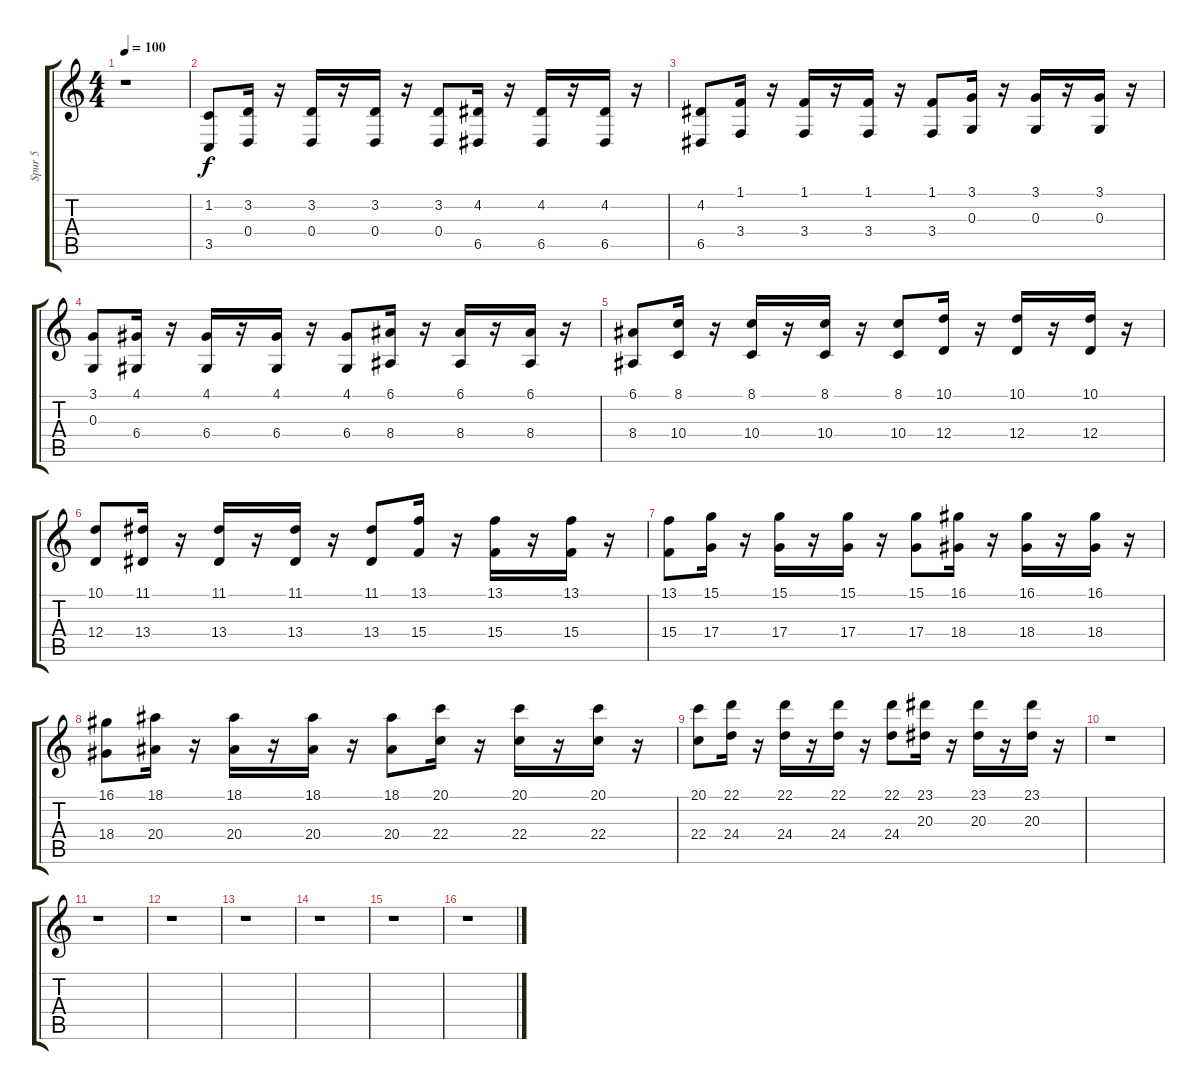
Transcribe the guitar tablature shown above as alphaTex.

\track ("Spur 5" "Spur 5") {instrument stringensemble1}
\staff {score tabs}
\tuning (E4 B3 G3 D3 A2 E2) {hide}
\ts (4 4)
\tempo 100
\clef g2
\ks c
r.1{dy f} |
(1.2 3.5).8 (3.2 0.4).16 r.16 (3.2 0.4).16 r.16 (3.2 0.4).16 r.16 (3.2 0.4).8 (4.2 6.5).16 r.16 (4.2 6.5).16 r.16 (4.2 6.5).16 r.16 |
(4.2 6.5).8 (1.1 3.4).16 r.16 (1.1 3.4).16 r.16 (1.1 3.4).16 r.16 (1.1 3.4).8 (3.1 0.3).16 r.16 (3.1 0.3).16 r.16 (3.1 0.3).16 r.16 |
(3.1 0.3).8 (4.1 6.4).16 r.16 (4.1 6.4).16 r.16 (4.1 6.4).16 r.16 (4.1 6.4).8 (6.1 8.4).16 r.16 (6.1 8.4).16 r.16 (6.1 8.4).16 r.16 |
(6.1 8.4).8 (8.1 10.4).16 r.16 (8.1 10.4).16 r.16 (8.1 10.4).16 r.16 (8.1 10.4).8 (10.1 12.4).16 r.16 (10.1 12.4).16 r.16 (10.1 12.4).16 r.16 |
(10.1 12.4).8 (11.1 13.4).16 r.16 (11.1 13.4).16 r.16 (11.1 13.4).16 r.16 (11.1 13.4).8 (13.1 15.4).16 r.16 (13.1 15.4).16 r.16 (13.1 15.4).16 r.16 |
(13.1 15.4).8 (15.1 17.4).16 r.16 (15.1 17.4).16 r.16 (15.1 17.4).16 r.16 (15.1 17.4).8 (16.1 18.4).16 r.16 (16.1 18.4).16 r.16 (16.1 18.4).16 r.16 |
(16.1 18.4).8 (18.1 20.4).16 r.16 (18.1 20.4).16 r.16 (18.1 20.4).16 r.16 (18.1 20.4).8 (20.1 22.4).16 r.16 (20.1 22.4).16 r.16 (20.1 22.4).16 r.16 |
(20.1 22.4).8 (22.1 24.4).16 r.16 (22.1 24.4).16 r.16 (22.1 24.4).16 r.16 (22.1 24.4).8 (23.1 20.3).16 r.16 (23.1 20.3).16 r.16 (23.1 20.3).16 r.16 |
r.1 |
r.1 |
r.1 |
r.1 |
r.1 |
r.1 |
r.1
